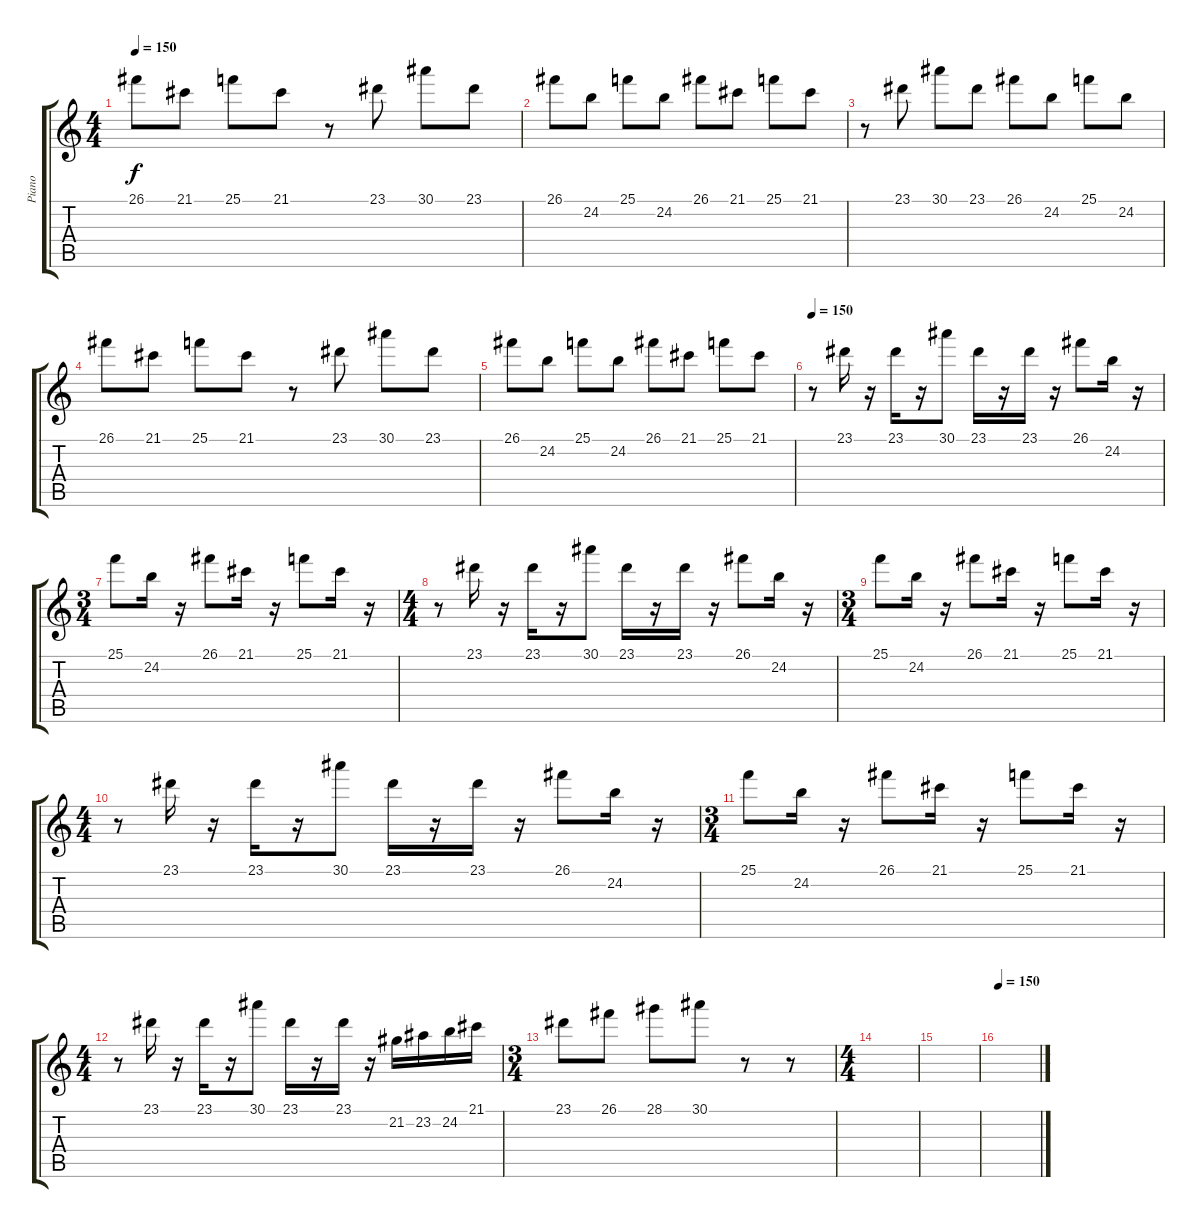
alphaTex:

\track ("Piano" "Piano") {instrument acousticgrandpiano}
\staff {score tabs}
\tuning (E4 B3 G3 D3 A2 E2) {hide}
\ts (4 4)
\tempo 150
\clef g2
\ks c
26.1.8{dy f} 21.1.8 25.1.8 21.1.8 r.8 23.1.8 30.1.8 23.1.8 |
26.1.8 24.2.8 25.1.8 24.2.8 26.1.8 21.1.8 25.1.8 21.1.8 |
r.8 23.1.8 30.1.8 23.1.8 26.1.8 24.2.8 25.1.8 24.2.8 |
26.1.8 21.1.8 25.1.8 21.1.8 r.8 23.1.8 30.1.8 23.1.8 |
26.1.8 24.2.8 25.1.8 24.2.8 26.1.8 21.1.8 25.1.8 21.1.8 |
\tempo 150
r.8 23.1.16 r.16 23.1.16 r.16 30.1.8 23.1.16 r.16 23.1.16 r.16 26.1.8 24.2.16 r.16 |
\ts (3 4)
25.1.8 24.2.16 r.16 26.1.8 21.1.16 r.16 25.1.8 21.1.16 r.16 |
\ts (4 4)
r.8 23.1.16 r.16 23.1.16 r.16 30.1.8 23.1.16 r.16 23.1.16 r.16 26.1.8 24.2.16 r.16 |
\ts (3 4)
25.1.8 24.2.16 r.16 26.1.8 21.1.16 r.16 25.1.8 21.1.16 r.16 |
\ts (4 4)
r.8 23.1.16 r.16 23.1.16 r.16 30.1.8 23.1.16 r.16 23.1.16 r.16 26.1.8 24.2.16 r.16 |
\ts (3 4)
25.1.8 24.2.16 r.16 26.1.8 21.1.16 r.16 25.1.8 21.1.16 r.16 |
\ts (4 4)
r.8 23.1.16 r.16 23.1.16 r.16 30.1.8 23.1.16 r.16 23.1.16 r.16 21.2.16 23.2.16 24.2.16 21.1.16 |
\ts (3 4)
23.1.8 26.1.8 28.1.8 30.1.8 r.8 r.8 |
\ts (4 4)
|
|
\tempo 150
